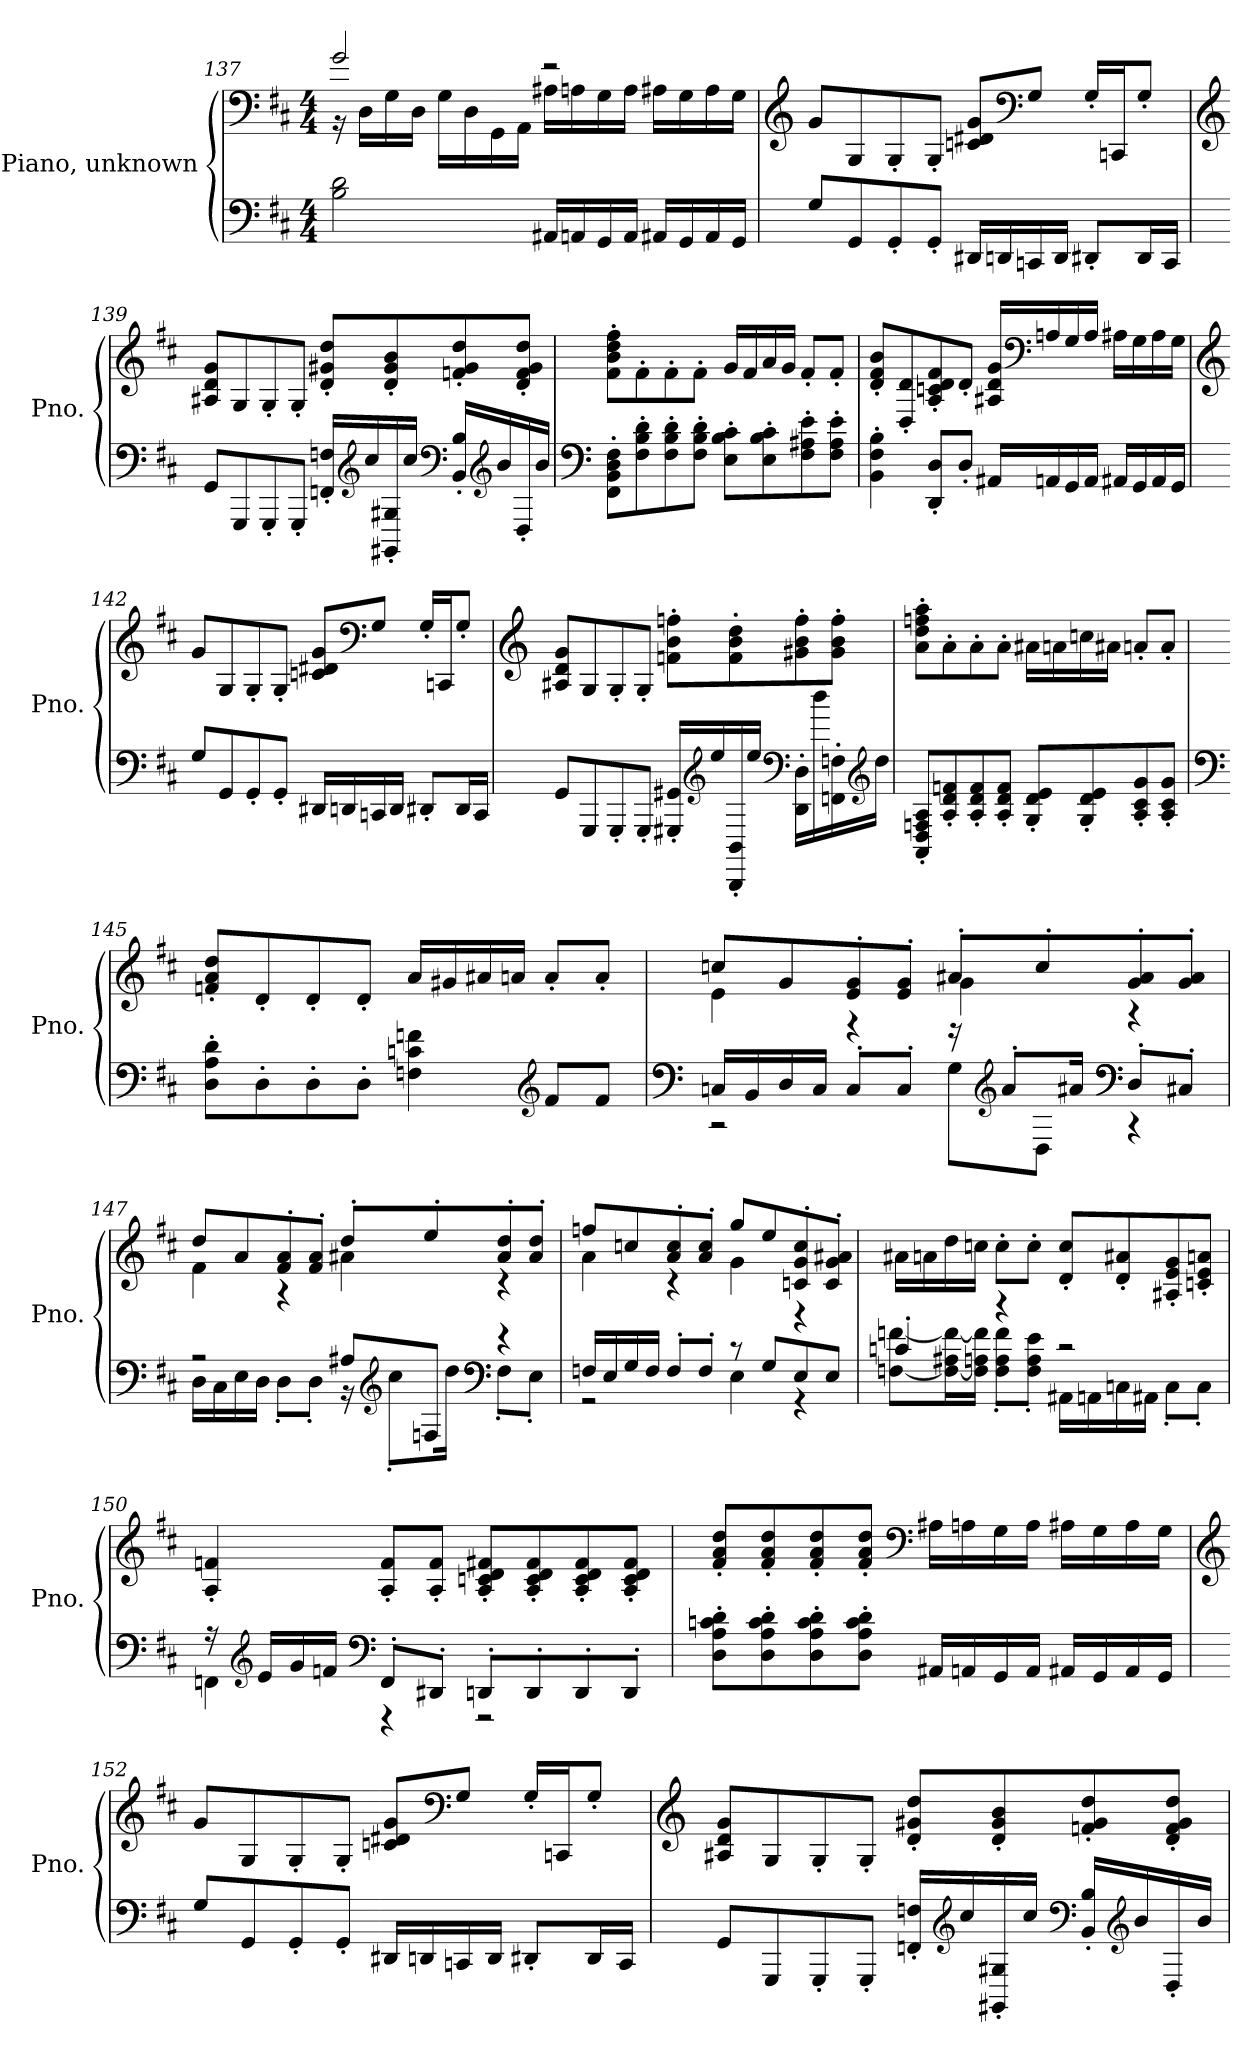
**kern	**kern
*part1	*part1
*staff2	*staff1
*I"Piano, unknown	*
*I'Pno.	*
!!LO:PB:g=z
*clefF4	*clefF4
*k[f#c#]	*k[f#c#]
*M4/4	*M4/4
=137	=137
*	*^
2B\ 2d\	2g/	16r
.	.	16D\LL
.	.	16G\
.	.	16D\JJ
.	.	16G\LL
.	.	16D\
.	.	16GG\
.	.	16AA\JJ
16AA#X/LL	2r	16A#X\LL
16AAn/	.	16An\
16GG/	.	16G\
16AA/JJ	.	16A\JJ
16AA#X/LL	.	16A#X\LL
16GG/	.	16G\
16AA#/	.	16A#\
16GG/JJ	.	16G\JJ
*	*v	*v
=138	=138
*	*clefG2
8G/L	8g/L
8GG/	8G/
8GG'/	8G'/
8GG'/J	8G'/J
16DD#X/LL	8cn/ 8d#X/ 8g/L
16DDn/	.
*	*clefF4
16CCn/	8G/J
16DD/JJ	.
8DD#X'/L	16G'/LL
.	16CCn/J
16DD#/L	8G'/J
16CC/JJ	.
!!LO:LB:g=z
=139	=139
*	*clefG2
8GG/L	8A#X/ 8d/ 8g/L
8GGG/	8G/
8GGG'/	8G'/
8GGG'/J	8G'/J
16FFn/' 16Fn/'LL	8d/' 8g#X/' 8dd/'L
*clefG2	*
16cc#/	.
16GG#X/' 16G#X/'	8d/' 8g#/' 8b/'
16cc#/JJ	.
*clefF4	*
16BB/' 16B/'LL	8fn/' 8g#/' 8dd/'
*clefG2	*
16b/	.
16D'/	8d/' 8f/' 8g#/' 8dd/'J
16b/JJ	.
=140	=140
*clefF4	*
8FF#\' 8BB\' 8D\' 8F#\'L	8f#\' 8b\' 8dd\' 8ff#\'L
8F#\' 8B\' 8d\'	8f#'\
8F#\' 8B\' 8d\'	8f#'\
8F#\' 8B\' 8d\'J	8f#'\J
8E\' 8B\' 8c#\'L	16g/LL
.	16f#/
8E\' 8B\' 8c#\'	16a/
.	16g/JJ
8F#\' 8A#X\' 8e\'	8f#'/L
8F#\' 8A#\' 8e\'J	8f#'/J
!!LO:LB:g=z
=141	=141
4BB\' 4F#\' 4B\'	8d/' 8f#/' 8b/'L
.	8D/' 8d/'
8DD/' 8D/'L	8A/' 8cn/' 8d/' 8f#/'
8D'/J	8d'/J
16AA#X/LL	16A#X/ 16d/ 16g/LL
*	*clefF4
16AAn/	16An/
16GG/	16G/
16AA/JJ	16A/JJ
16AA#X/LL	16A#X\LL
16GG/	16G\
16AA#/	16A#\
16GG/JJ	16G\JJ
=142	=142
*	*clefG2
8G/L	8g/L
8GG/	8G/
8GG'/	8G'/
8GG'/J	8G'/J
16DD#X/LL	8cn/ 8d#X/ 8g/L
16DDn/	.
*	*clefF4
16CCn/	8G/J
16DD/JJ	.
8DD#X'/L	16G'/LL
.	16CCn/J
16DD#/L	8G'/J
16CC/JJ	.
!!LO:LB:g=z
=143	=143
*	*clefG2
8GG/L	8A#X/ 8d/ 8g/L
8GGG/	8G/
8GGG'/	8G'/
8GGG'/J	8G'/J
16GGG#X/' 16GG#X/'LL	8fn\' 8b\' 8ffn\'L
*clefG2	*
16ee/	.
16BBB/' 16BB/'	8f\' 8b\' 8dd\'
16ee/JJ	.
*clefF4	*
16DD\' 16D\'LL	8g#X\' 8b\' 8ff\'
16dd\	.
16FFn\' 16Fn\'	8g#\' 8b\' 8ff\'J
*clefG2	*
16dd\JJ	.
=144	=144
8AA/' 8D/' 8Fn/' 8A/'L	8a\' 8dd\' 8ffn\' 8aa\'L
8A/' 8d/' 8fn/'	8a'\
8A/' 8d/' 8f/'	8a'\
8A/' 8d/' 8f/'J	8a'\J
8G/' 8d/' 8e/'L	16a#X\LL
.	16an\
8G/' 8d/' 8e/'	16ccn\
.	16a#X\JJ
8A/' 8c#/' 8g/'	8an'/L
8A/' 8c#/' 8g/'J	8a'/J
!!LO:LB:g=z
=145	=145
*clefF4	*
8D\' 8A\' 8d\'L	8fn/' 8a/' 8dd/'L
8D'\	8d'/
8D'\	8d'/
8D'\J	8d'/J
4Fn\ 4cn\ 4fn\	16a/LL
.	16g#X/
.	16a#X/
.	16an/JJ
*clefG2	*
8f/L	8a'/L
8f/J	8a'/J
=146	=146
*clefF4	*
*^	*^
16Cn/LL	2r	8ccn/L	4e\
16BB/	.	.	.
16D/	.	8g/	.
16C/JJ	.	.	.
8C'/L	.	8e/' 8g/'	4r
8C'/J	.	8e/' 8g/'J	.
16r	8G\L	8a#X'/L	4g\
*clefG2	*	*	*
8a'/L	.	.	.
.	8D\J	8cc'/	.
16a#X/Jk	.	.	.
*clefF4	*	*	*
8D'/L	4r	8g/' 8a#/'	4r
8C#X'/J	.	8g/' 8a#/'J	.
!!LO:LB:g=z	!!
=147	=147	=147	=147
2r	16D\LL	8dd/L	4f#\
.	16C#\	.	.
.	16E\	8a/	.
.	16D\JJ	.	.
.	8D'\L	8f#/' 8a/'	4r
.	8D'\J	8f#/' 8a/'J	.
8A#X/L	16r	8dd'/L	4a#X\
*clefG2	*	*	*
.	8cc#'\L	.	.
8Fn/J	.	8ee'/	.
.	16dd\Jk	.	.
*clefF4	*	*	*
4r	8F'\L	8a#/' 8dd/'	4r
.	8E'\J	8a#/' 8dd/'J	.
=148	=148	=148	=148
16Fn/LL	2r	8ffn/L	4a\
16E/	.	.	.
16G/	.	8ccn/	.
16F/JJ	.	.	.
8F'/L	.	8a/' 8cc/'	4r
8F'/J	.	8a/' 8cc/'J	.
8r	4E\	8gg/L	4g\
8G/L	.	8ee/	.
8E/	4r	8cn/' 8g/' 8cc/'	4r
8E/J	.	8c/' 8g/' 8a#X/'J	.
*	*	*v	*v
!!LO:PB:g=z
=149	=149	=149
4cn'/	[8Fn\ [8fn\L	16a#X\LL
.	.	16an\
.	16F\_ 16A#X\ 16f\_L	16dd\
.	16F\] 16An\ 16f\]JJ	16ccn\JJ
4r	8F\' 8A\' 8f\'L	8cc'\L
.	8F\' 8A\' 8e\'J	8cc'\J
2r	16AA#X\LL	8d/' 8cc/'L
.	16AAn\	.
.	16Cn\	8d/' 8a#X/'
.	16AA#X\JJ	.
.	8C'\L	8A#X/' 8e/' 8g/'
.	8C'\J	8cn/' 8e/' 8an/'J
=150	=150	=150
16r	4FFn\	4A/' 4fn/'
*clefG2	*	*
16e/LL	.	.
16g/	.	.
16fn/JJ	.	.
*clefF4	*	*
8FF'/L	4r	8A/' 8f/'L
8DD#X'/J	.	8A/' 8f/'J
8DDn'/L	2r	8A/' 8cn/' 8d/' 8f#X/'L
8DD'/	.	8A/' 8c/' 8d/' 8f#/'
8DD'/	.	8A/' 8c/' 8d/' 8f#/'
8DD'/J	.	8A/' 8c/' 8d/' 8f#/'J
*v	*v	*
!!LO:LB:g=z
=151	=151
8D\' 8A\' 8cn\' 8d\'L	8f#/' 8a/' 8dd/'L
8D\' 8A\' 8c\' 8d\'	8f#/' 8a/' 8dd/'
8D\' 8A\' 8c\' 8d\'	8f#/' 8a/' 8dd/'
8D\' 8A\' 8c\' 8d\'J	8f#/' 8a/' 8dd/'J
*	*clefF4
16AA#X/LL	16A#X\LL
16AAn/	16An\
16GG/	16G\
16AA/JJ	16A\JJ
16AA#X/LL	16A#X\LL
16GG/	16G\
16AA#/	16A#\
16GG/JJ	16G\JJ
=152	=152
*	*clefG2
8G/L	8g/L
8GG/	8G/
8GG'/	8G'/
8GG'/J	8G'/J
16DD#X/LL	8cn/ 8d#X/ 8g/L
16DDn/	.
*	*clefF4
16CCn/	8G/J
16DD/JJ	.
8DD#X'/L	16G'/LL
.	16CCn/J
16DD#/L	8G'/J
16CC/JJ	.
!!LO:LB:g=z
=153	=153
*	*clefG2
8GG/L	8A#X/ 8d/ 8g/L
8GGG/	8G/
8GGG'/	8G'/
8GGG'/J	8G'/J
16FFn/' 16Fn/'LL	8d/' 8g#X/' 8dd/'L
*clefG2	*
16cc#/	.
16GG#X/' 16G#X/'	8d/' 8g#/' 8b/'
16cc#/JJ	.
*clefF4	*
16BB/' 16B/'LL	8fn/' 8g#/' 8dd/'
*clefG2	*
16b/	.
16D'/	8d/' 8f/' 8g#/' 8dd/'J
16b/JJ	.
=	=
*-	*-
